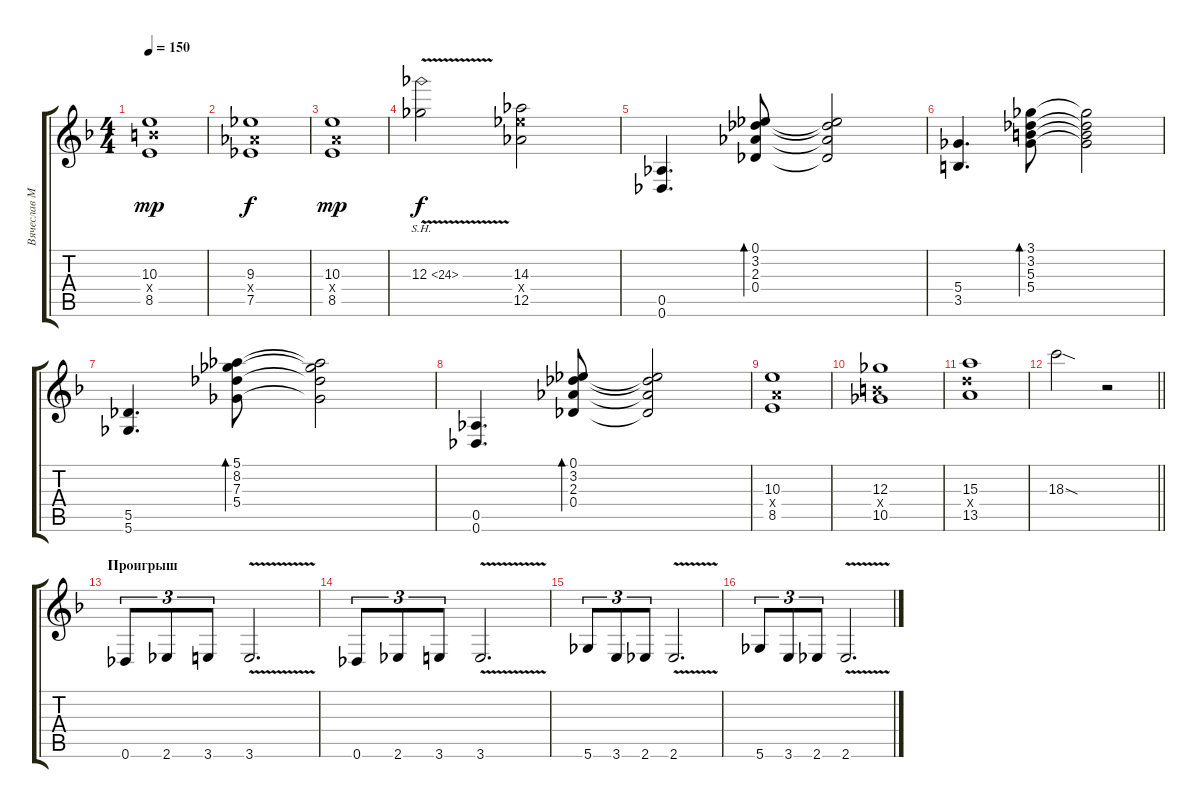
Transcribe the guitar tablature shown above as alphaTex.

\track ("Вячеслав Молчанов" "Вячеслав М") {instrument distortionguitar}
\staff {score tabs}
\tuning (Eb4 Bb3 Gb3 Db3 Ab2 Db2) {hide}
\ts (4 4)
\tempo 150
\clef g2
\ks dminor
(10.3 10.4{x} 8.5).1{dy mp} |
(9.3 7.4{x} 7.5).1{dy f} |
(10.3 8.4{x} 8.5).1{dy mp} |
12.3{sh 12 v}.2{dy f} (14.3 14.4{x} 12.5).2 |
(0.5 0.6).4{d} (0.1 3.2 2.3 0.4).8{bd 60} (0.1{t} 3.2{t} 2.3{t} 0.4{t}).2 |
(5.4 3.5).4{d} (3.1 3.2 5.3 5.4).8{bd 480} (3.1{t} 3.2{t} 5.3{t} 5.4{t}).2 |
(5.5 5.6).4{d} (5.1 8.2 7.3 5.4).8{bd 480} (5.1{t} 8.2{t} 7.3{t} 5.4{t}).2 |
(0.5 0.6).4{d} (0.1 3.2 2.3 0.4).8{bd 60} (0.1{t} 3.2{t} 2.3{t} 0.4{t}).2 |
(10.3 8.4{x} 8.5).1 |
(12.3 10.4{x} 10.5).1 |
(15.3 13.4{x} 13.5).1 |
\barLineRight lightlight
18.3{sod}.2 r.2 |
\section ("" "Проигрыш")
0.6.8{tu (3 2)} 2.6.8{tu (3 2)} 3.6.8{tu (3 2)} 3.6{v}.2{d} |
0.6.8{tu (3 2)} 2.6.8{tu (3 2)} 3.6.8{tu (3 2)} 3.6{v}.2{d} |
5.6.8{tu (3 2)} 3.6.8{tu (3 2)} 2.6.8{tu (3 2)} 2.6{v}.2{d} |
5.6.8{tu (3 2)} 3.6.8{tu (3 2)} 2.6.8{tu (3 2)} 2.6{v}.2{d}
